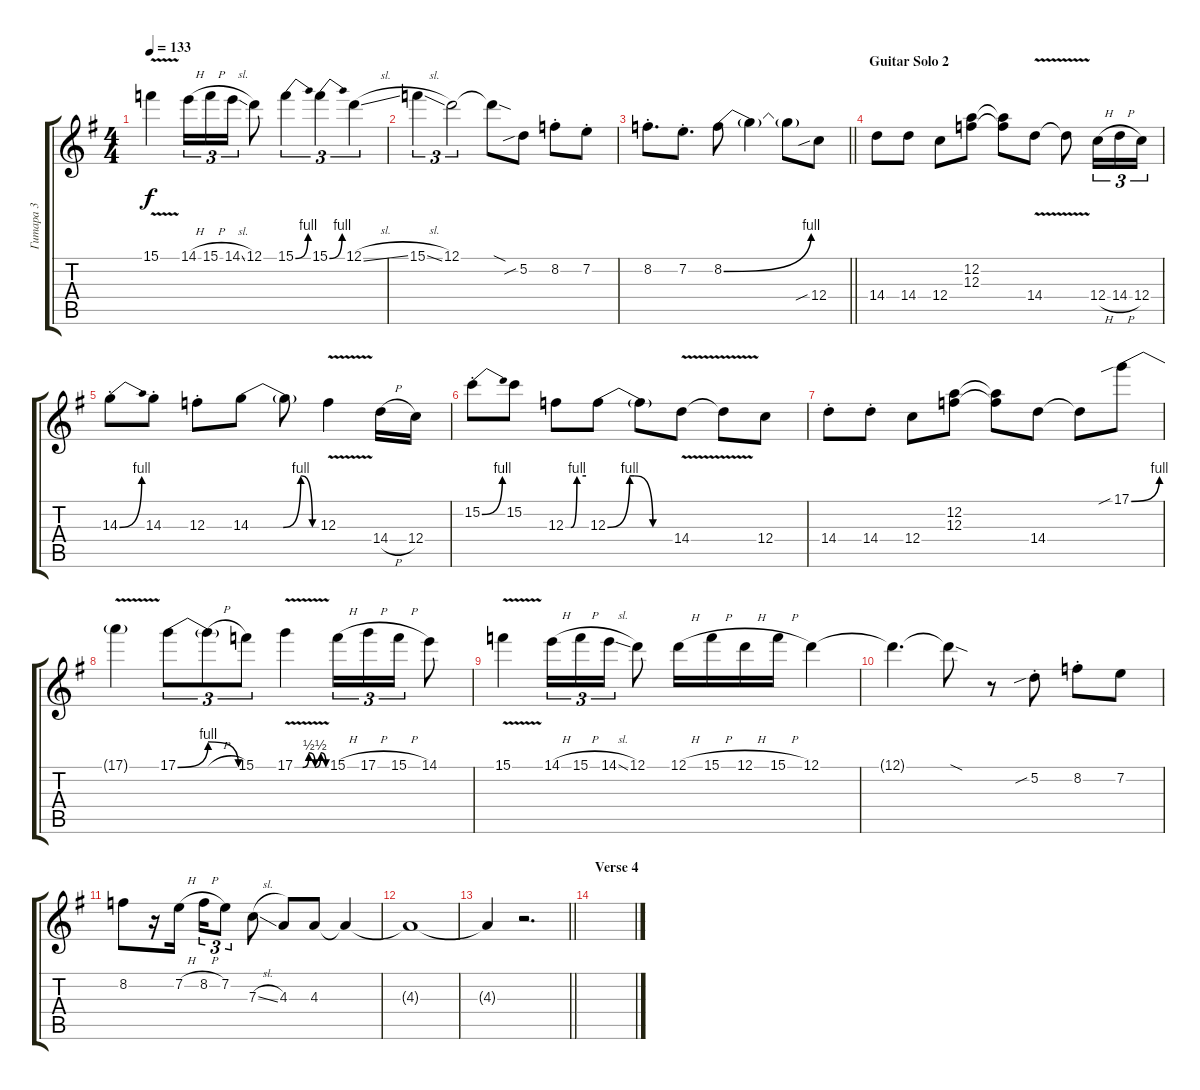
\track ("Гитара 3" "Гитара 3") {instrument distortionguitar}
\staff {score tabs}
\tuning (D4 A3 F3 C3 G2 D2) {hide}
\ts (4 4)
\tempo 133
\clef g2
\ks eminor
15.1{v}.4{dy f} 14.1{h}.16{tu (3 2)} 15.1{h}.16{tu (3 2)} 14.1{sl}.16{tu (3 2)} 12.1.8 15.1{be (bend 0 0 60 4)}.4{tu (3 2)} 15.1{be (bend 0 0 60 4)}.4{tu (3 2)} 12.1{sl}.4{tu (3 2)} |
15.1{sl}.4{tu (3 2)} 12.1.2{tu (3 2)} 12.1{sod t}.8 5.2{sib}.8 8.2{st}.8 7.2{st}.8 |
\barLineRight lightlight
8.2{st}.8{d} 7.2{st}.8{d} 8.2{be (bend 0 0 60 4)}.8 8.2{t}.4 8.2{t}.8 12.4{sib}.8 |
\section ("" "Guitar Solo 2")
14.4.8 14.4.8 12.4.8 (12.2 12.3).8 (12.2{t} 12.3{t}).8 14.4{v}.8 14.4{t}.8 12.4{h}.16{tu (3 2)} 14.4{h}.16{tu (3 2)} 12.4.16{tu (3 2)} |
14.3{be (bend 0 0 60 4) st}.8 14.3{st}.8 12.3{st}.8 14.3{be (custom 0 0 28 0 43 4 53 0 60 0)}.8 14.3{t}.8 12.3{v}.4 14.4{h}.16 12.4.16 |
15.2{be (bend 0 0 60 4) st}.8 15.2.8 12.3{be (custom 0 0 15 0 33 4 60 4)}.8 12.3{be (custom 0 0 20 4 24 4 41 0 60 0)}.8 12.3{t}.8 14.4{v}.8 14.4{t}.8 12.4.8 |
14.4{st}.8 14.4{st}.8 12.4.8 (12.2 12.3).8 (12.2{t} 12.3{t}).8 14.4.8 14.4{t}.8 17.1{be (bend 0 0 60 4) sib}.8 |
17.1{v t}.4 17.1{be (bendrelease 0 0 20 4 36 4 60 0)}.8{tu (3 2)} 17.1{h t}.8{tu (3 2)} 15.1.8{tu (3 2)} 17.1{be (custom 0 0 15 0 27 2 39 0 50 2 60 0) v}.4 15.1{h}.16{tu (3 2)} 17.1{h}.16{tu (3 2)} 15.1{h}.16{tu (3 2)} 14.1.8 |
15.1{v}.4 14.1{h}.16{tu (3 2)} 15.1{h}.16{tu (3 2)} 14.1{sl}.16{tu (3 2)} 12.1.8 12.1{h}.16 15.1{h}.16 12.1{h}.16 15.1{h}.16 12.1.4 |
12.1{t}.4{d} 12.1{sod t}.8 r.8 5.2{sib st}.8 8.2{st}.8 7.2.8 |
8.2.8 r.16 7.2{h}.16 8.2{h}.16{tu (3 2)} 7.2.8{tu (3 2)} 7.3{sl}.8 4.3.8 4.3.8 4.3{t}.4 |
4.3{t}.1{volume 0} |
\barLineRight lightlight
4.3{t}.4 r.2{d} |
\section ("" "Verse 4")
